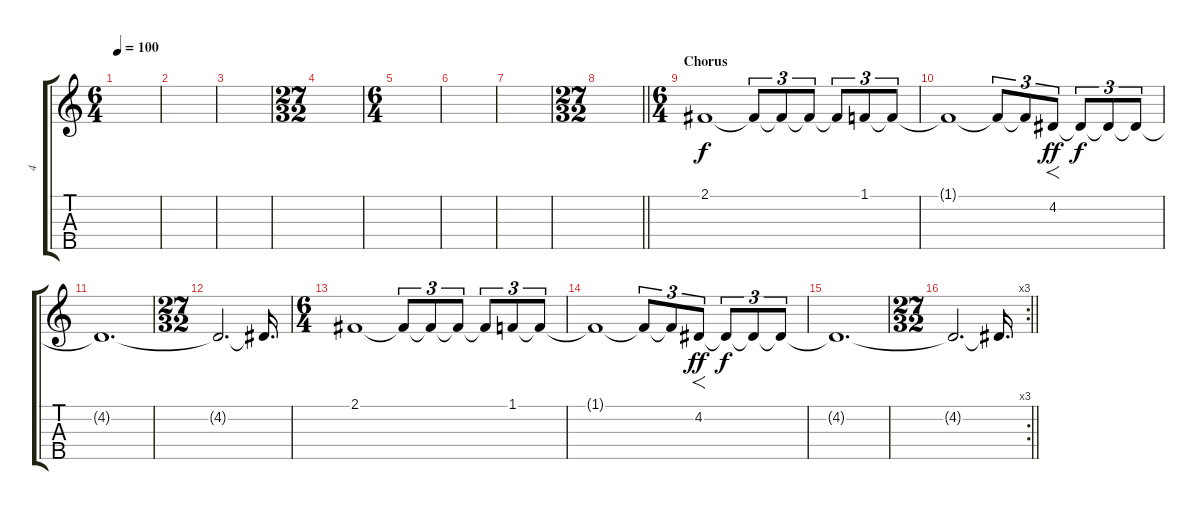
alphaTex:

\track ("4" "4") {instrument choiraahs}
\staff {score tabs}
\tuning (E4 B3 G3 D3 A2) {hide}
\ts (6 4)
\tempo 100
\clef g2
\ks c
|
|
|
\ts (27 32)
|
\ts (6 4)
|
|
|
\ts (27 32)
\barLineRight lightlight
|
\ts (6 4)
\section ("" "Chorus")
2.1.1 2.1{t}.8{tu (3 2)} 2.1{t}.8{tu (3 2)} 2.1{t}.8{tu (3 2)} 2.1{t}.8{tu (3 2)} 1.1.8{tu (3 2)} 1.1{t}.8{tu (3 2)} |
1.1{t}.1 1.1{t}.8{tu (3 2)} 1.1{t}.8{tu (3 2)} 4.2.8{f tu (3 2) dy ff} 4.2{t}.8{tu (3 2) dy f} 4.2{t}.8{tu (3 2)} 4.2{t}.8{tu (3 2)} |
4.2{t}.1{d} |
\ts (27 32)
4.2{t}.2{d} 4.2{t}.16{d} |
\ts (6 4)
2.1.1 2.1{t}.8{tu (3 2)} 2.1{t}.8{tu (3 2)} 2.1{t}.8{tu (3 2)} 2.1{t}.8{tu (3 2)} 1.1.8{tu (3 2)} 1.1{t}.8{tu (3 2)} |
1.1{t}.1 1.1{t}.8{tu (3 2)} 1.1{t}.8{tu (3 2)} 4.2.8{f tu (3 2) dy ff} 4.2{t}.8{tu (3 2) dy f} 4.2{t}.8{tu (3 2)} 4.2{t}.8{tu (3 2)} |
4.2{t}.1{d} |
\rc 3
\ts (27 32)
\barLineRight lightlight
4.2{t}.2{d} 4.2{t}.16{d}
